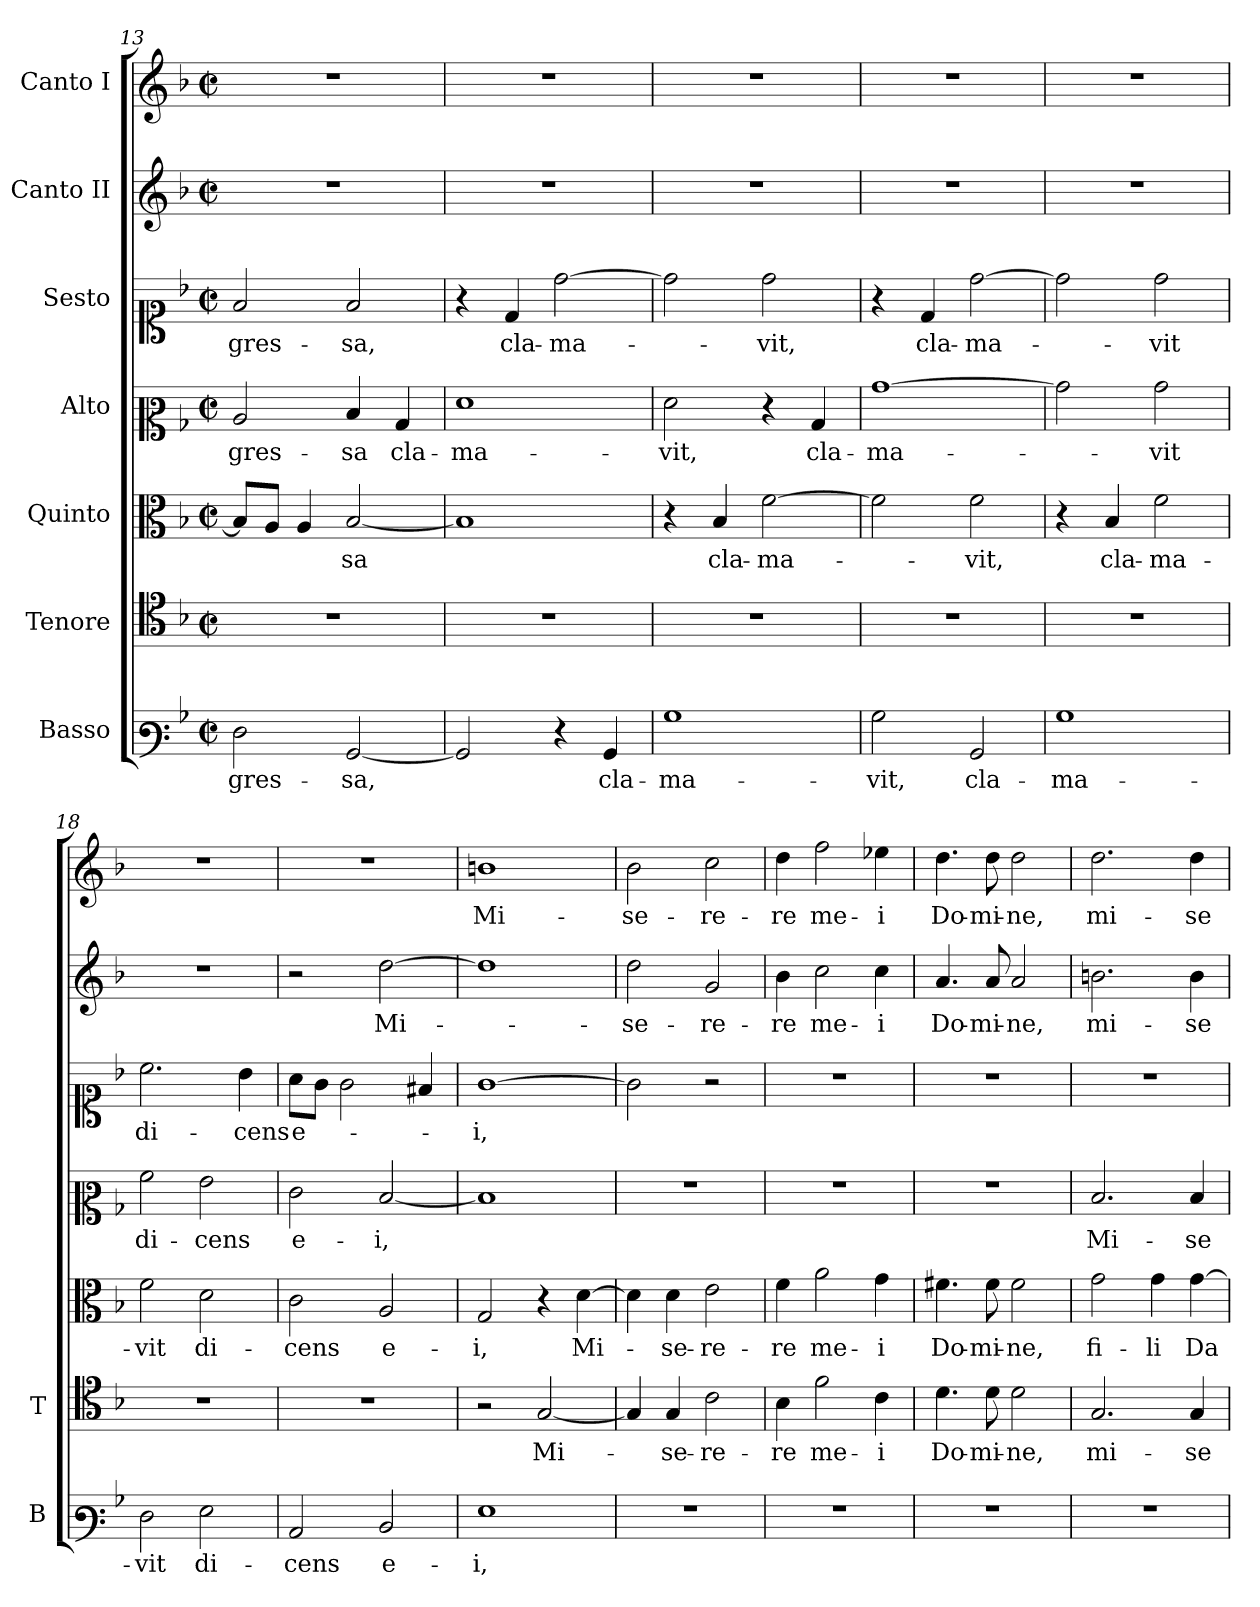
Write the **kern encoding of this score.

**kern	**text	**kern	**text	**kern	**text	**kern	**text	**kern	**text	**kern	**text	**kern	**text
*part7	*part7	*part6	*part6	*part5	*part5	*part4	*part4	*part3	*part3	*part2	*part2	*part1	*part1
*staff7	*staff7	*staff6	*staff6	*staff5	*staff5	*staff4	*staff4	*staff3	*staff3	*staff2	*staff2	*staff1	*staff1
*I"Basso	*	*I"Tenore	*	*I"Quinto	*	*I"Alto	*	*I"Sesto	*	*I"Canto II	*	*I"Canto I	*
*I'B	*	*I'T	*	*	*	*	*	*	*	*	*	*	*
*clefF3	*	*clefC4	*	*clefC3	*	*clefC2	*	*clefC1	*	*clefG2	*	*clefG2	*
*k[b-]	*	*k[b-]	*	*k[b-]	*	*k[b-]	*	*k[b-]	*	*k[b-]	*	*k[b-]	*
*F:	*	*F:	*	*F:	*	*F:	*	*F:	*	*F:	*	*F:	*
*M2/2	*	*M2/2	*	*M2/2	*	*M2/2	*	*M2/2	*	*M2/2	*	*M2/2	*
*met(c|)	*	*met(c|)	*	*met(c|)	*	*met(c|)	*	*met(c|)	*	*met(c|)	*	*met(c|)	*
=13	=13	=13	=13	=13	=13	=13	=13	=13	=13	=13	=13	=13	=13
!	!LO:LY:b	!	!	!	!	!	!LO:LY:b	!	!LO:LY:b	!	!	!	!
2F\	-gres-	1r	.	8B-/L]	.	2c/	-gres-	2f/	-gres-	1r	.	1r	.
.	.	.	.	8A/J	.	.	.	.	.	.	.	.	.
.	.	.	.	4A/	.	.	.	.	.	.	.	.	.
!	!LO:LY:b	!	!	!	!LO:LY:b	!	!LO:LY:b	!	!LO:LY:b	!	!	!	!
[<2BB-/	-sa,	.	.	[<2B-/	-sa	4d/	-sa	2f/	-sa,	.	.	.	.
!	!	!	!	!	!	!	!LO:LY:b	!	!	!	!	!	!
.	.	.	.	.	.	4B-/	cla-	.	.	.	.	.	.
=14	=14	=14	=14	=14	=14	=14	=14	=14	=14	=14	=14	=14	=14
!	!	!	!	!	!	!	!LO:LY:b	!	!	!	!	!	!
2BB-/]	.	1r	.	1B-]	.	1f	-ma-	4r	.	1r	.	1r	.
!	!	!	!	!	!	!	!	!	!LO:LY:b	!	!	!	!
.	.	.	.	.	.	.	.	4d/	cla-	.	.	.	.
!	!	!	!	!	!	!	!	!	!LO:LY:b	!	!	!	!
4r	.	.	.	.	.	.	.	[>2dd\	-ma-	.	.	.	.
!	!LO:LY:b	!	!	!	!	!	!	!	!	!	!	!	!
4BB-/	cla-	.	.	.	.	.	.	.	.	.	.	.	.
=15	=15	=15	=15	=15	=15	=15	=15	=15	=15	=15	=15	=15	=15
!	!LO:LY:b	!	!	!	!	!	!LO:LY:b	!	!	!	!	!	!
1B-	-ma-	1r	.	4r	.	2f\	-vit,	2dd\]	.	1r	.	1r	.
!	!	!	!	!	!LO:LY:b	!	!	!	!	!	!	!	!
.	.	.	.	4B-/	cla-	.	.	.	.	.	.	.	.
!	!	!	!	!	!LO:LY:b	!	!	!	!LO:LY:b	!	!	!	!
.	.	.	.	[>2f\	-ma-	4r	.	2dd\	-vit,	.	.	.	.
!	!	!	!	!	!	!	!LO:LY:b	!	!	!	!	!	!
.	.	.	.	.	.	4B-/	cla-	.	.	.	.	.	.
!!LO:LB:g=z
=16	=16	=16	=16	=16	=16	=16	=16	=16	=16	=16	=16	=16	=16
!	!LO:LY:b	!	!	!	!	!	!LO:LY:b	!	!	!	!	!	!
2B-\	-vit,	1r	.	2f\]	.	[>1b-	-ma-	4r	.	1r	.	1r	.
!	!	!	!	!	!	!	!	!	!LO:LY:b	!	!	!	!
.	.	.	.	.	.	.	.	4d/	cla-	.	.	.	.
!	!LO:LY:b	!	!	!	!LO:LY:b	!	!	!	!LO:LY:b	!	!	!	!
2BB-/	cla-	.	.	2f\	-vit,	.	.	[>2dd\	-ma-	.	.	.	.
=17	=17	=17	=17	=17	=17	=17	=17	=17	=17	=17	=17	=17	=17
!	!LO:LY:b	!	!	!	!	!	!	!	!	!	!	!	!
1B-	-ma-	1r	.	4r	.	2b-\]	.	2dd\]	.	1r	.	1r	.
!	!	!	!	!	!LO:LY:b	!	!	!	!	!	!	!	!
.	.	.	.	4B-/	cla-	.	.	.	.	.	.	.	.
!	!	!	!	!	!LO:LY:b	!	!LO:LY:b	!	!LO:LY:b	!	!	!	!
.	.	.	.	2f\	-ma-	2b-\	-vit	2dd\	-vit	.	.	.	.
=18	=18	=18	=18	=18	=18	=18	=18	=18	=18	=18	=18	=18	=18
!	!LO:LY:b	!	!	!	!LO:LY:b	!	!LO:LY:b	!	!LO:LY:b	!	!	!	!
2F\	-vit	1r	.	2f\	-vit	2a\	di-	2.cc\	di-	1r	.	1r	.
!	!LO:LY:b	!	!	!	!LO:LY:b	!	!LO:LY:b	!	!	!	!	!	!
2G\	di-	.	.	2d\	di-	2g\	-cens	.	.	.	.	.	.
!	!	!	!	!	!	!	!	!	!LO:LY:b	!	!	!	!
.	.	.	.	.	.	.	.	4b-\	-cens	.	.	.	.
=19	=19	=19	=19	=19	=19	=19	=19	=19	=19	=19	=19	=19	=19
!	!LO:LY:b	!	!	!	!LO:LY:b	!	!LO:LY:b	!	!LO:LY:b	!	!	!	!
2C/	-cens	1r	.	2c\	-cens	2e\	e-	8a\L	e-	2r	.	1r	.
.	.	.	.	.	.	.	.	8g\J	.	.	.	.	.
.	.	.	.	.	.	.	.	2g\	.	.	.	.	.
!	!LO:LY:b	!	!	!	!LO:LY:b	!	!LO:LY:b	!	!	!	!LO:LY:b	!	!
2D/	e-	.	.	2A/	e-	[<2d/	-i,	.	.	[>2dd\	Mi-	.	.
.	.	.	.	.	.	.	.	4f#X/	.	.	.	.	.
=20	=20	=20	=20	=20	=20	=20	=20	=20	=20	=20	=20	=20	=20
!	!LO:LY:b	!	!	!	!LO:LY:b	!	!	!	!LO:LY:b	!	!	!	!LO:LY:b
1G	-i,	2r	.	2G/	-i,	1d]	.	[>1g	-i,	1dd]	.	1bn	Mi-
!	!	!	!LO:LY:b	!	!	!	!	!	!	!	!	!	!
.	.	[<2G/	Mi-	4r	.	.	.	.	.	.	.	.	.
!	!	!	!	!	!LO:LY:b	!	!	!	!	!	!	!	!
.	.	.	.	[>4d\	Mi-	.	.	.	.	.	.	.	.
!!LO:PB:g=z
=21	=21	=21	=21	=21	=21	=21	=21	=21	=21	=21	=21	=21	=21
!	!	!	!	!	!	!	!	!	!	!	!LO:LY:b	!	!LO:LY:b
1r	.	4G/]	.	4d\]	.	1r	.	2g\]	.	2dd\	-se-	2b-\	-se-
!	!	!	!LO:LY:b	!	!LO:LY:b	!	!	!	!	!	!	!	!
.	.	4G/	-se-	4d\	-se-	.	.	.	.	.	.	.	.
!	!	!	!LO:LY:b	!	!LO:LY:b	!	!	!	!	!	!LO:LY:b	!	!LO:LY:b
.	.	2c\	-re-	2e\	-re-	.	.	2r	.	2g/	-re-	2cc\	-re-
=22	=22	=22	=22	=22	=22	=22	=22	=22	=22	=22	=22	=22	=22
!	!	!	!LO:LY:b	!	!LO:LY:b	!	!	!	!	!	!LO:LY:b	!	!LO:LY:b
1r	.	4B-\	-re	4f\	-re	1r	.	1r	.	4b-\	-re	4dd\	-re
!	!	!	!LO:LY:b	!	!LO:LY:b	!	!	!	!	!	!LO:LY:b	!	!LO:LY:b
.	.	2f\	me-	2a\	me-	.	.	.	.	2cc\	me-	2ff\	me-
!	!	!	!LO:LY:b	!	!LO:LY:b	!	!	!	!	!	!LO:LY:b	!	!LO:LY:b
.	.	4c\	-i	4g\	-i	.	.	.	.	4cc\	-i	4ee-X\	-i
=23	=23	=23	=23	=23	=23	=23	=23	=23	=23	=23	=23	=23	=23
!	!	!	!LO:LY:b	!	!LO:LY:b	!	!	!	!	!	!LO:LY:b	!	!LO:LY:b
1r	.	4.d\	Do-	4.f#X\	Do-	1r	.	1r	.	4.a/	Do-	4.dd\	Do-
!	!	!	!LO:LY:b	!	!LO:LY:b	!	!	!	!	!	!LO:LY:b	!	!LO:LY:b
.	.	8d\	-mi-	8f#\	-mi-	.	.	.	.	8a/	-mi-	8dd\	-mi-
!	!	!	!LO:LY:b	!	!LO:LY:b	!	!	!	!	!	!LO:LY:b	!	!LO:LY:b
.	.	2d\	-ne,	2f#\	-ne,	.	.	.	.	2a/	-ne,	2dd\	-ne,
=24	=24	=24	=24	=24	=24	=24	=24	=24	=24	=24	=24	=24	=24
!	!	!	!LO:LY:b	!	!LO:LY:b	!	!LO:LY:b	!	!	!	!LO:LY:b	!	!LO:LY:b
1r	.	2.G/	mi-	2g\	fi-	2.d/	Mi-	1r	.	2.bn\	mi-	2.dd\	mi-
!	!	!	!	!	!LO:LY:b	!	!	!	!	!	!	!	!
.	.	.	.	4g\	-li	.	.	.	.	.	.	.	.
!	!	!	!LO:LY:b	!	!LO:LY:b	!	!LO:LY:b	!	!	!	!LO:LY:b	!	!LO:LY:b
.	.	4G/	-se-	[>4g\	Da-	4d/	-se-	.	.	4b\	-se-	4dd\	-se-
=	=	=	=	=	=	=	=	=	=	=	=	=	=
*-	*-	*-	*-	*-	*-	*-	*-	*-	*-	*-	*-	*-	*-
